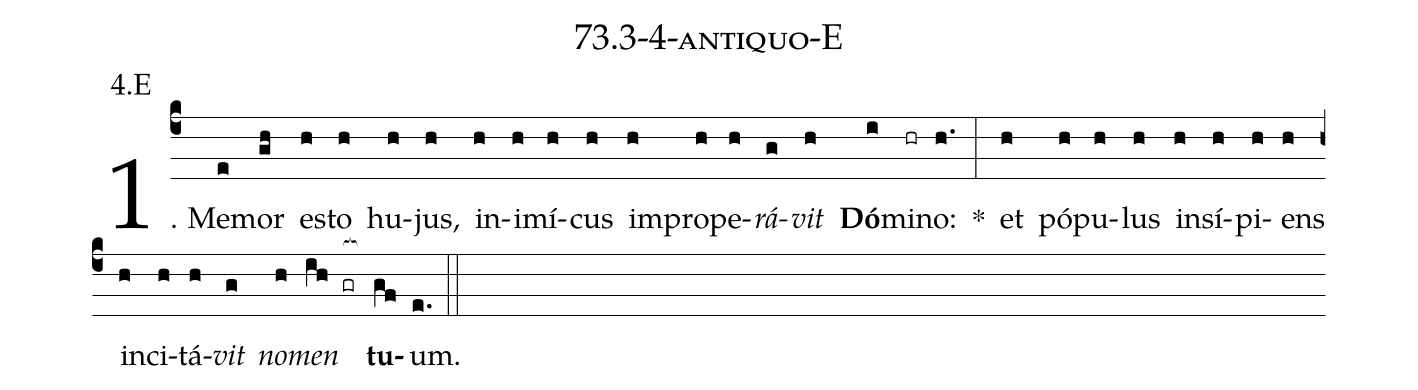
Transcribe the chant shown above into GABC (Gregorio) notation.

name: 73.3-4-antiquo-E;
annotation: 4.E;
%%
(c4)1. Me(e)mor(gh) es(h)to(h) hu(h)jus,(h) in(h)i(h)mí(h)cus(h) im(h)pro(h)pe(h)<i>rá</i>(g)<i>vit</i>(h) <b>Dó</b>(i)mi(hr)no:(h.) *(:) et(h) pó(h)pu(h)lus(h) in(h)sí(h)pi(h)ens(h) in(h)ci(h)tá(h)<i>vit</i>(g) <i>no</i>(h)<i>men</i>(ih gr[ocb:1{]) <b>tu</b>(gf[ocb:0}])um.(e.) (::)


%E(h) u(g) o(h) u(ih) a(gf) e.(e.) (::)
